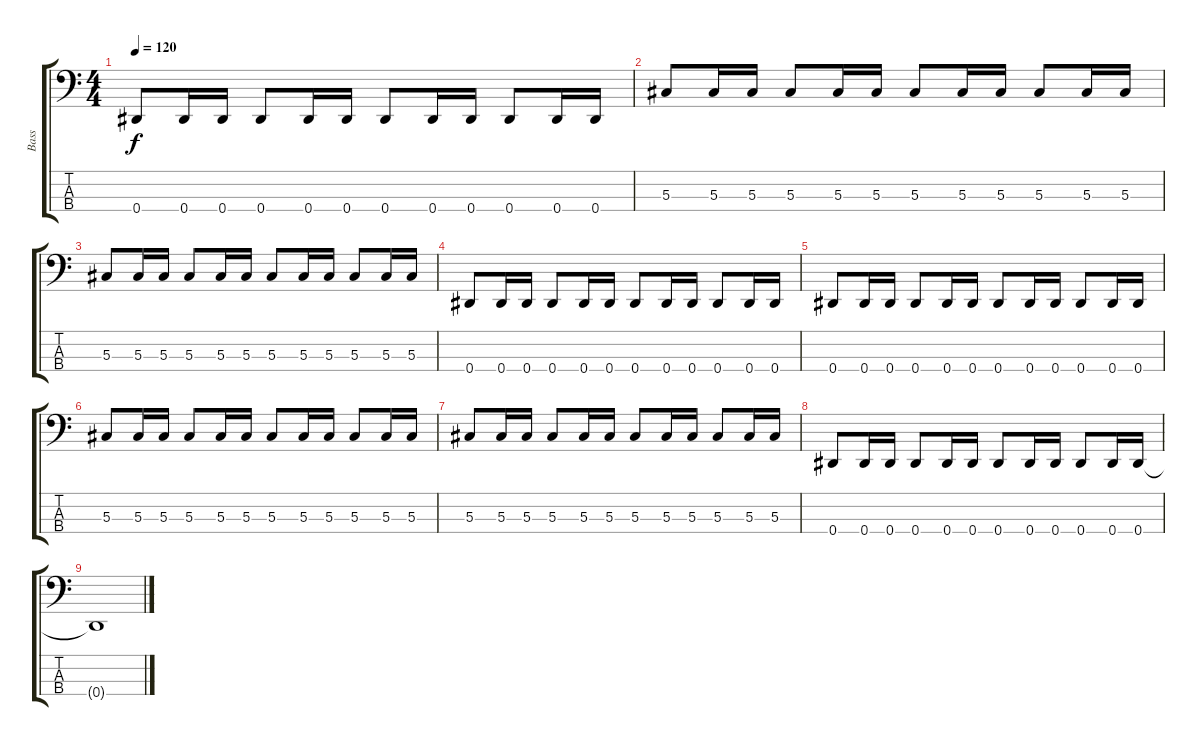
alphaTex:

\track ("Bass" "Bass") {instrument electricbassfinger}
\staff {score tabs}
\tuning (Gb2 Db2 Ab1 Eb1) {hide}
\ts (4 4)
\tempo 120
\clef f4
\ks c
0.4.8{dy f} 0.4.16 0.4.16 0.4.8 0.4.16 0.4.16 0.4.8 0.4.16 0.4.16 0.4.8 0.4.16 0.4.16 |
5.3.8 5.3.16 5.3.16 5.3.8 5.3.16 5.3.16 5.3.8 5.3.16 5.3.16 5.3.8 5.3.16 5.3.16 |
5.3.8 5.3.16 5.3.16 5.3.8 5.3.16 5.3.16 5.3.8 5.3.16 5.3.16 5.3.8 5.3.16 5.3.16 |
0.4.8{volume 3} 0.4.16 0.4.16 0.4.8 0.4.16 0.4.16 0.4.8 0.4.16 0.4.16 0.4.8 0.4.16 0.4.16 |
0.4.8 0.4.16 0.4.16 0.4.8 0.4.16 0.4.16 0.4.8 0.4.16 0.4.16 0.4.8 0.4.16 0.4.16 |
5.3.8 5.3.16 5.3.16 5.3.8 5.3.16 5.3.16 5.3.8 5.3.16 5.3.16 5.3.8 5.3.16 5.3.16 |
5.3.8 5.3.16 5.3.16 5.3.8 5.3.16 5.3.16 5.3.8 5.3.16 5.3.16 5.3.8 5.3.16 5.3.16 |
0.4.8{volume 0} 0.4.16 0.4.16 0.4.8 0.4.16 0.4.16 0.4.8 0.4.16 0.4.16 0.4.8 0.4.16 0.4.16 |
0.4{t}.1
